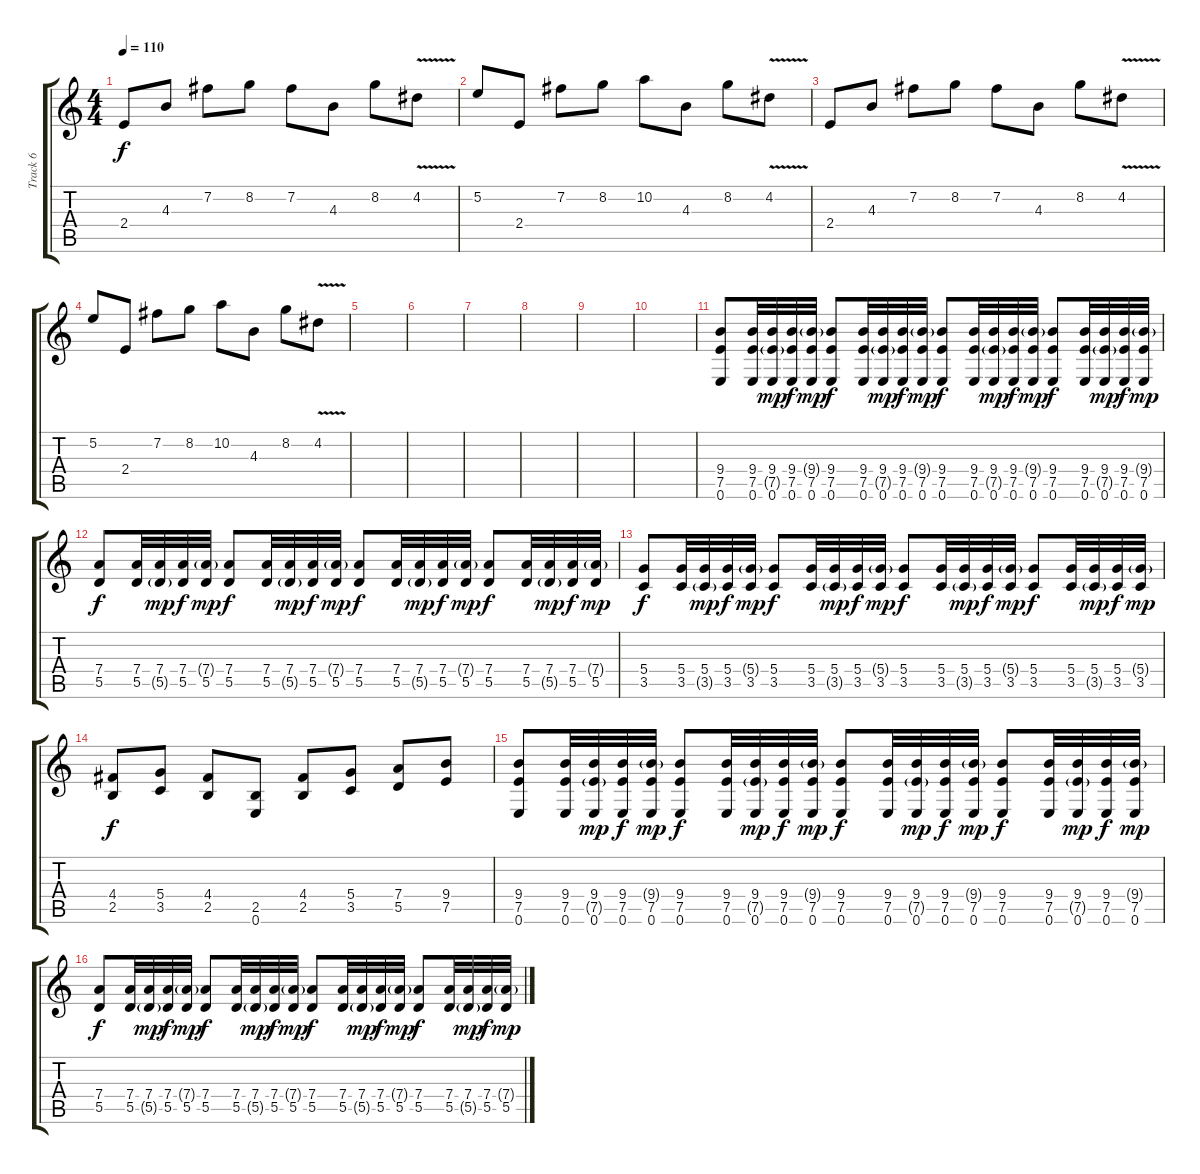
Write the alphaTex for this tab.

\track ("Track 6" "Track 6") {instrument distortionguitar}
\staff {score tabs}
\tuning (E4 B3 G3 D3 A2 E2) {hide}
\ts (4 4)
\tempo 110
\clef g2
\ks c
2.4.8{dy f} 4.3.8 7.2.8 8.2.8 7.2.8 4.3.8 8.2.8 4.2{v}.8 |
5.2.8 2.4.8 7.2.8 8.2.8 10.2.8 4.3.8 8.2.8 4.2{v}.8 |
2.4.8 4.3.8 7.2.8 8.2.8 7.2.8 4.3.8 8.2.8 4.2{v}.8 |
5.2.8 2.4.8 7.2.8 8.2.8 10.2.8 4.3.8 8.2.8 4.2{v}.8 |
|
|
|
|
|
|
(9.4 7.5 0.6).8 (9.4 7.5 0.6).32 (9.4 7.5{g} 0.6).32{dy mp} (9.4 7.5 0.6).32{dy f} (9.4{g} 7.5 0.6).32{dy mp} (9.4 7.5 0.6).8{dy f} (9.4 7.5 0.6).32 (9.4 7.5{g} 0.6).32{dy mp} (9.4 7.5 0.6).32{dy f} (9.4{g} 7.5 0.6).32{dy mp} (9.4 7.5 0.6).8{dy f} (9.4 7.5 0.6).32 (9.4 7.5{g} 0.6).32{dy mp} (9.4 7.5 0.6).32{dy f} (9.4{g} 7.5 0.6).32{dy mp} (9.4 7.5 0.6).8{dy f} (9.4 7.5 0.6).32 (9.4 7.5{g} 0.6).32{dy mp} (9.4 7.5 0.6).32{dy f} (9.4{g} 7.5 0.6).32{dy mp} |
(7.4 5.5).8{dy f} (7.4 5.5).32 (7.4 5.5{g}).32{dy mp} (7.4 5.5).32{dy f} (7.4{g} 5.5).32{dy mp} (7.4 5.5).8{dy f} (7.4 5.5).32 (7.4 5.5{g}).32{dy mp} (7.4 5.5).32{dy f} (7.4{g} 5.5).32{dy mp} (7.4 5.5).8{dy f} (7.4 5.5).32 (7.4 5.5{g}).32{dy mp} (7.4 5.5).32{dy f} (7.4{g} 5.5).32{dy mp} (7.4 5.5).8{dy f} (7.4 5.5).32 (7.4 5.5{g}).32{dy mp} (7.4 5.5).32{dy f} (7.4{g} 5.5).32{dy mp} |
(5.4 3.5).8{dy f} (5.4 3.5).32 (5.4 3.5{g}).32{dy mp} (5.4 3.5).32{dy f} (5.4{g} 3.5).32{dy mp} (5.4 3.5).8{dy f} (5.4 3.5).32 (5.4 3.5{g}).32{dy mp} (5.4 3.5).32{dy f} (5.4{g} 3.5).32{dy mp} (5.4 3.5).8{dy f} (5.4 3.5).32 (5.4 3.5{g}).32{dy mp} (5.4 3.5).32{dy f} (5.4{g} 3.5).32{dy mp} (5.4 3.5).8{dy f} (5.4 3.5).32 (5.4 3.5{g}).32{dy mp} (5.4 3.5).32{dy f} (5.4{g} 3.5).32{dy mp} |
(4.4 2.5).8{dy f} (5.4 3.5).8 (4.4 2.5).8 (2.5 0.6).8 (4.4 2.5).8 (5.4 3.5).8 (7.4 5.5).8 (9.4 7.5).8 |
(9.4 7.5 0.6).8 (9.4 7.5 0.6).32 (9.4 7.5{g} 0.6).32{dy mp} (9.4 7.5 0.6).32{dy f} (9.4{g} 7.5 0.6).32{dy mp} (9.4 7.5 0.6).8{dy f} (9.4 7.5 0.6).32 (9.4 7.5{g} 0.6).32{dy mp} (9.4 7.5 0.6).32{dy f} (9.4{g} 7.5 0.6).32{dy mp} (9.4 7.5 0.6).8{dy f} (9.4 7.5 0.6).32 (9.4 7.5{g} 0.6).32{dy mp} (9.4 7.5 0.6).32{dy f} (9.4{g} 7.5 0.6).32{dy mp} (9.4 7.5 0.6).8{dy f} (9.4 7.5 0.6).32 (9.4 7.5{g} 0.6).32{dy mp} (9.4 7.5 0.6).32{dy f} (9.4{g} 7.5 0.6).32{dy mp} |
(7.4 5.5).8{dy f} (7.4 5.5).32 (7.4 5.5{g}).32{dy mp} (7.4 5.5).32{dy f} (7.4{g} 5.5).32{dy mp} (7.4 5.5).8{dy f} (7.4 5.5).32 (7.4 5.5{g}).32{dy mp} (7.4 5.5).32{dy f} (7.4{g} 5.5).32{dy mp} (7.4 5.5).8{dy f} (7.4 5.5).32 (7.4 5.5{g}).32{dy mp} (7.4 5.5).32{dy f} (7.4{g} 5.5).32{dy mp} (7.4 5.5).8{dy f} (7.4 5.5).32 (7.4 5.5{g}).32{dy mp} (7.4 5.5).32{dy f} (7.4{g} 5.5).32{dy mp}
